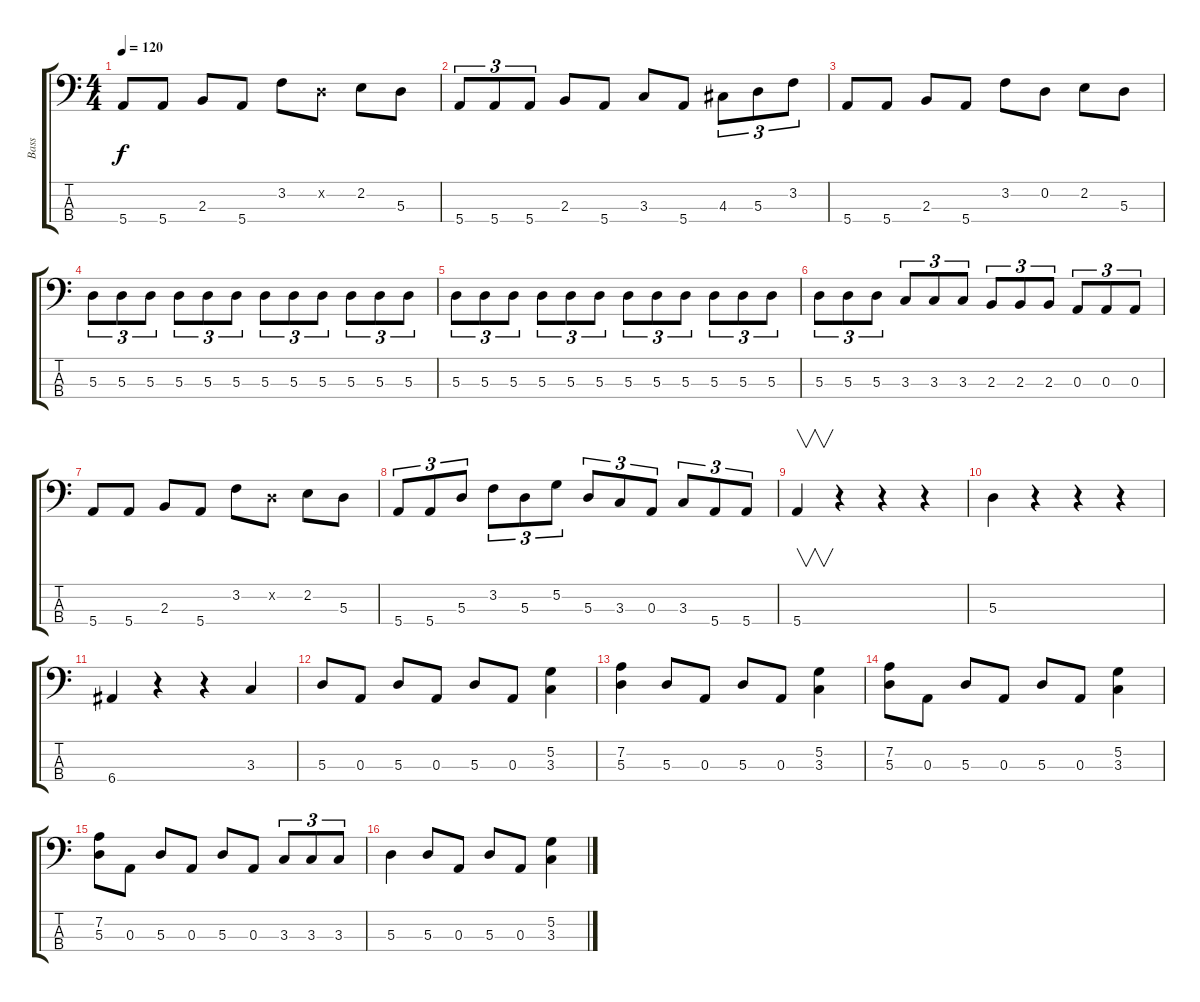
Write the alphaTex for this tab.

\track ("Bass" "Bass") {instrument electricbassfinger}
\staff {score tabs}
\tuning (G2 D2 A1 E1) {hide}
\ts (4 4)
\tempo 120
\clef f4
\ks c
5.4.8{dy f} 5.4.8 2.3.8 5.4.8 3.2.8 0.2{x}.8 2.2.8 5.3.8 |
5.4.8{tu (3 2)} 5.4.8{tu (3 2)} 5.4.8{tu (3 2)} 2.3.8 5.4.8 3.3.8 5.4.8 4.3.8{tu (3 2)} 5.3.8{tu (3 2)} 3.2.8{tu (3 2)} |
5.4.8 5.4.8 2.3.8 5.4.8 3.2.8 0.2.8 2.2.8 5.3.8 |
5.3.8{tu (3 2)} 5.3.8{tu (3 2)} 5.3.8{tu (3 2)} 5.3.8{tu (3 2)} 5.3.8{tu (3 2)} 5.3.8{tu (3 2)} 5.3.8{tu (3 2)} 5.3.8{tu (3 2)} 5.3.8{tu (3 2)} 5.3.8{tu (3 2)} 5.3.8{tu (3 2)} 5.3.8{tu (3 2)} |
5.3.8{tu (3 2)} 5.3.8{tu (3 2)} 5.3.8{tu (3 2)} 5.3.8{tu (3 2)} 5.3.8{tu (3 2)} 5.3.8{tu (3 2)} 5.3.8{tu (3 2)} 5.3.8{tu (3 2)} 5.3.8{tu (3 2)} 5.3.8{tu (3 2)} 5.3.8{tu (3 2)} 5.3.8{tu (3 2)} |
5.3.8{tu (3 2)} 5.3.8{tu (3 2)} 5.3.8{tu (3 2)} 3.3.8{tu (3 2)} 3.3.8{tu (3 2)} 3.3.8{tu (3 2)} 2.3.8{tu (3 2)} 2.3.8{tu (3 2)} 2.3.8{tu (3 2)} 0.3.8{tu (3 2)} 0.3.8{tu (3 2)} 0.3.8{tu (3 2)} |
5.4.8 5.4.8 2.3.8 5.4.8 3.2.8 0.2{x}.8 2.2.8 5.3.8 |
5.4.8{tu (3 2)} 5.4.8{tu (3 2)} 5.3.8{tu (3 2)} 3.2.8{tu (3 2)} 5.3.8{tu (3 2)} 5.2.8{tu (3 2)} 5.3.8{tu (3 2)} 3.3.8{tu (3 2)} 0.3.8{tu (3 2)} 3.3.8{tu (3 2)} 5.4.8{tu (3 2)} 5.4.8{tu (3 2)} |
5.4.4{v} r.4 r.4 r.4 |
5.3.4 r.4 r.4 r.4 |
6.4.4 r.4 r.4 3.3.4 |
5.3.8 0.3.8 5.3.8 0.3.8 5.3.8 0.3.8 (5.2 3.3).4 |
(7.2 5.3).4 5.3.8 0.3.8 5.3.8 0.3.8 (5.2 3.3).4 |
(7.2 5.3).8 0.3.8 5.3.8 0.3.8 5.3.8 0.3.8 (5.2 3.3).4 |
(7.2 5.3).8 0.3.8 5.3.8 0.3.8 5.3.8 0.3.8 3.3.8{tu (3 2)} 3.3.8{tu (3 2)} 3.3.8{tu (3 2)} |
5.3.4 5.3.8 0.3.8 5.3.8 0.3.8 (5.2 3.3).4
